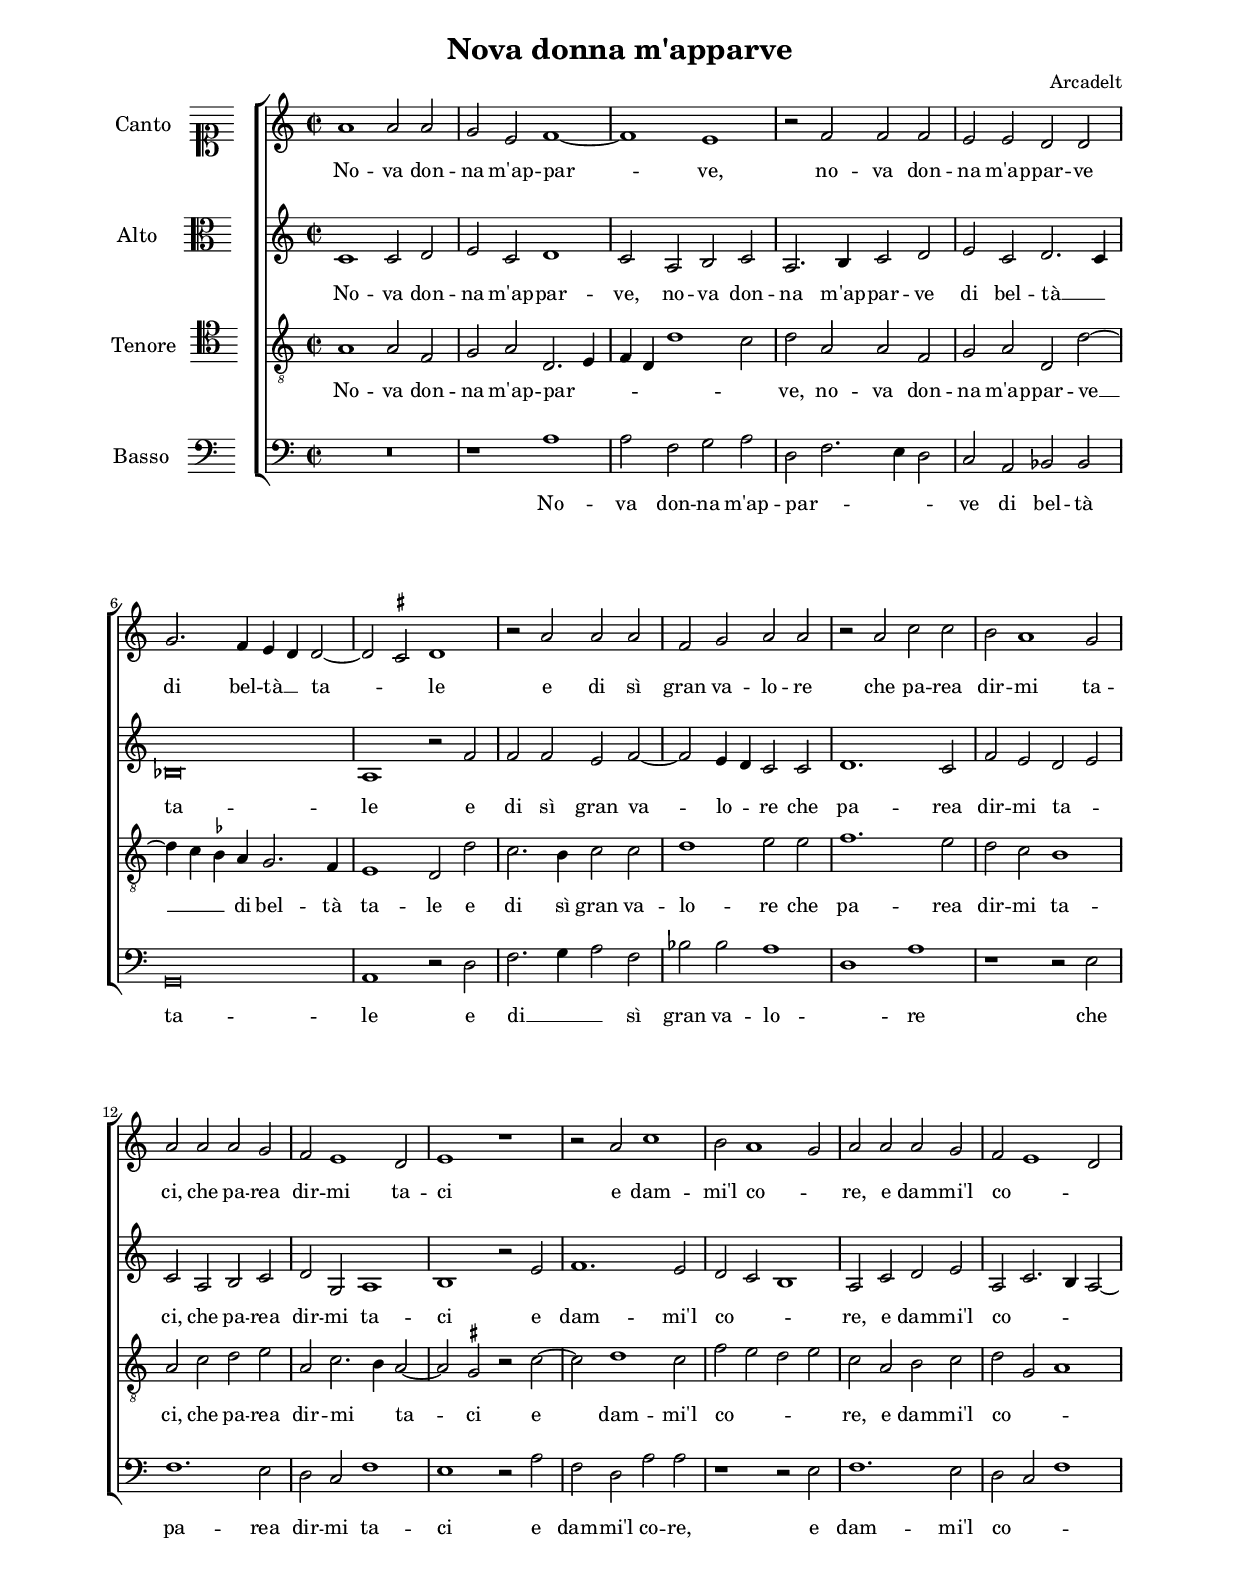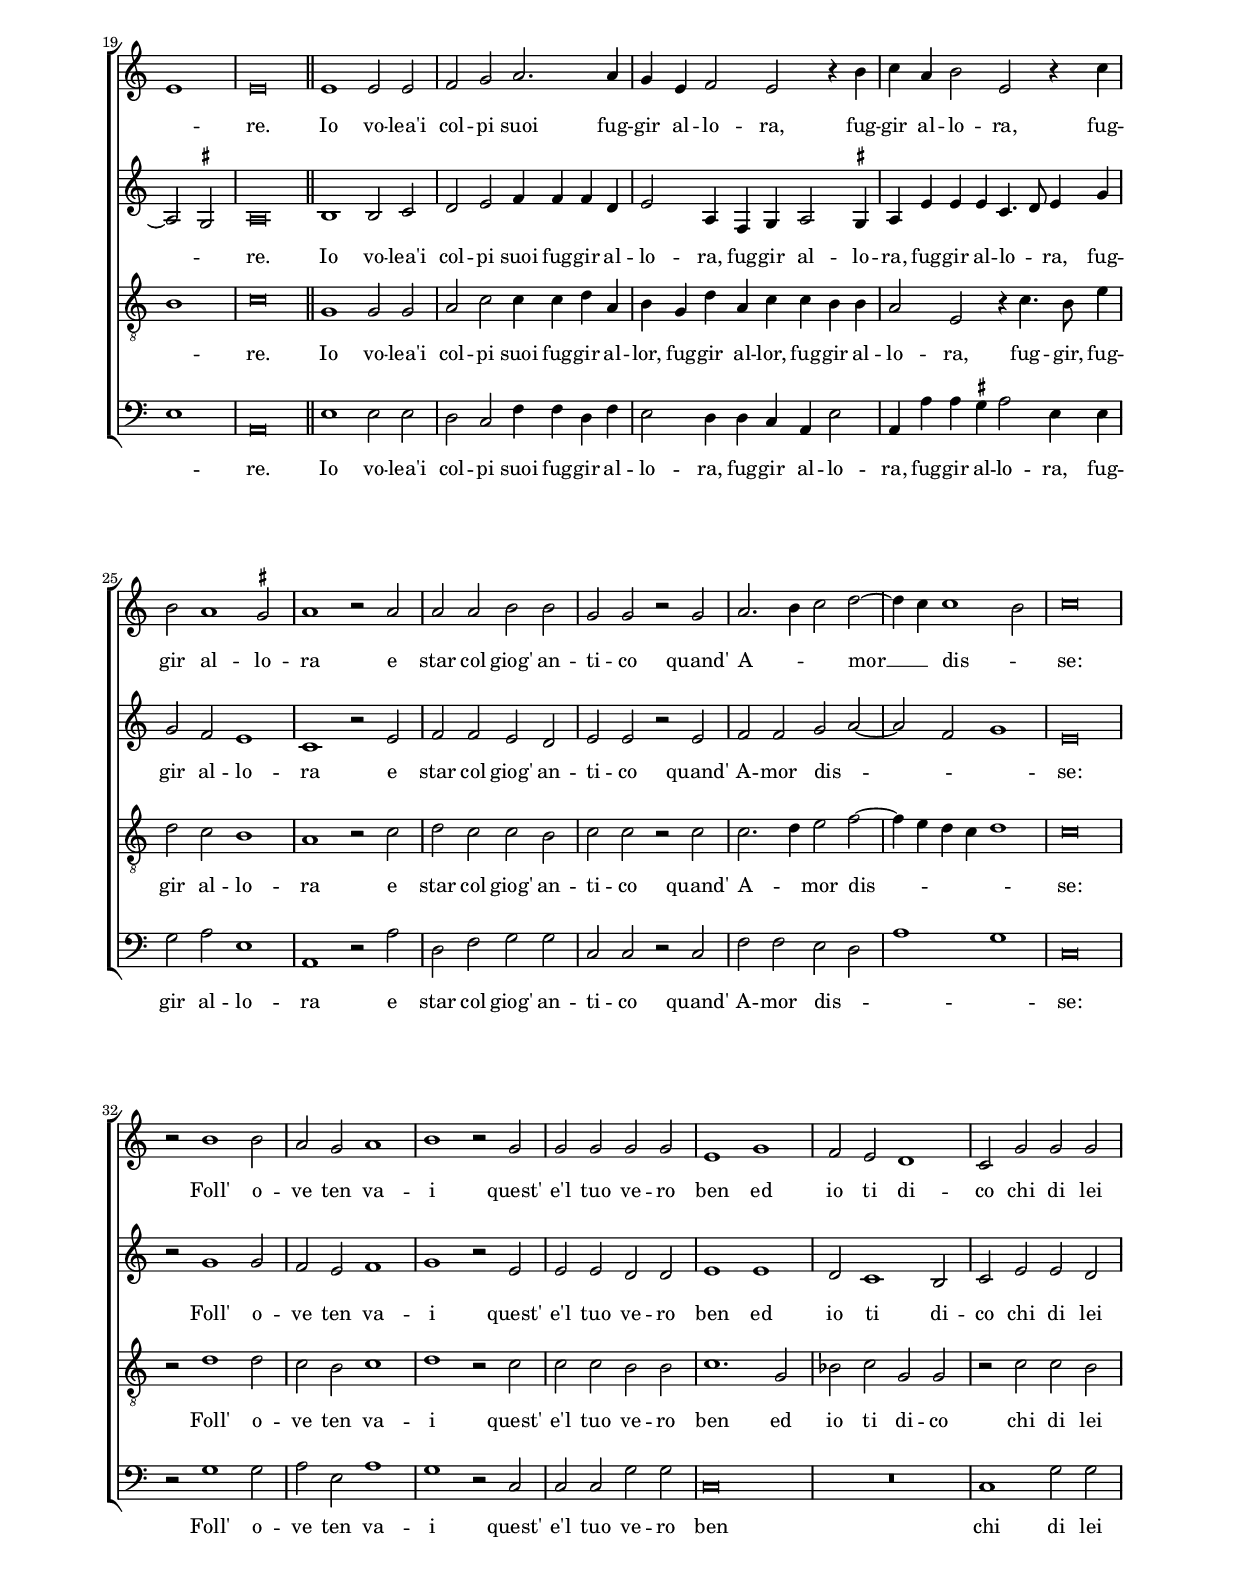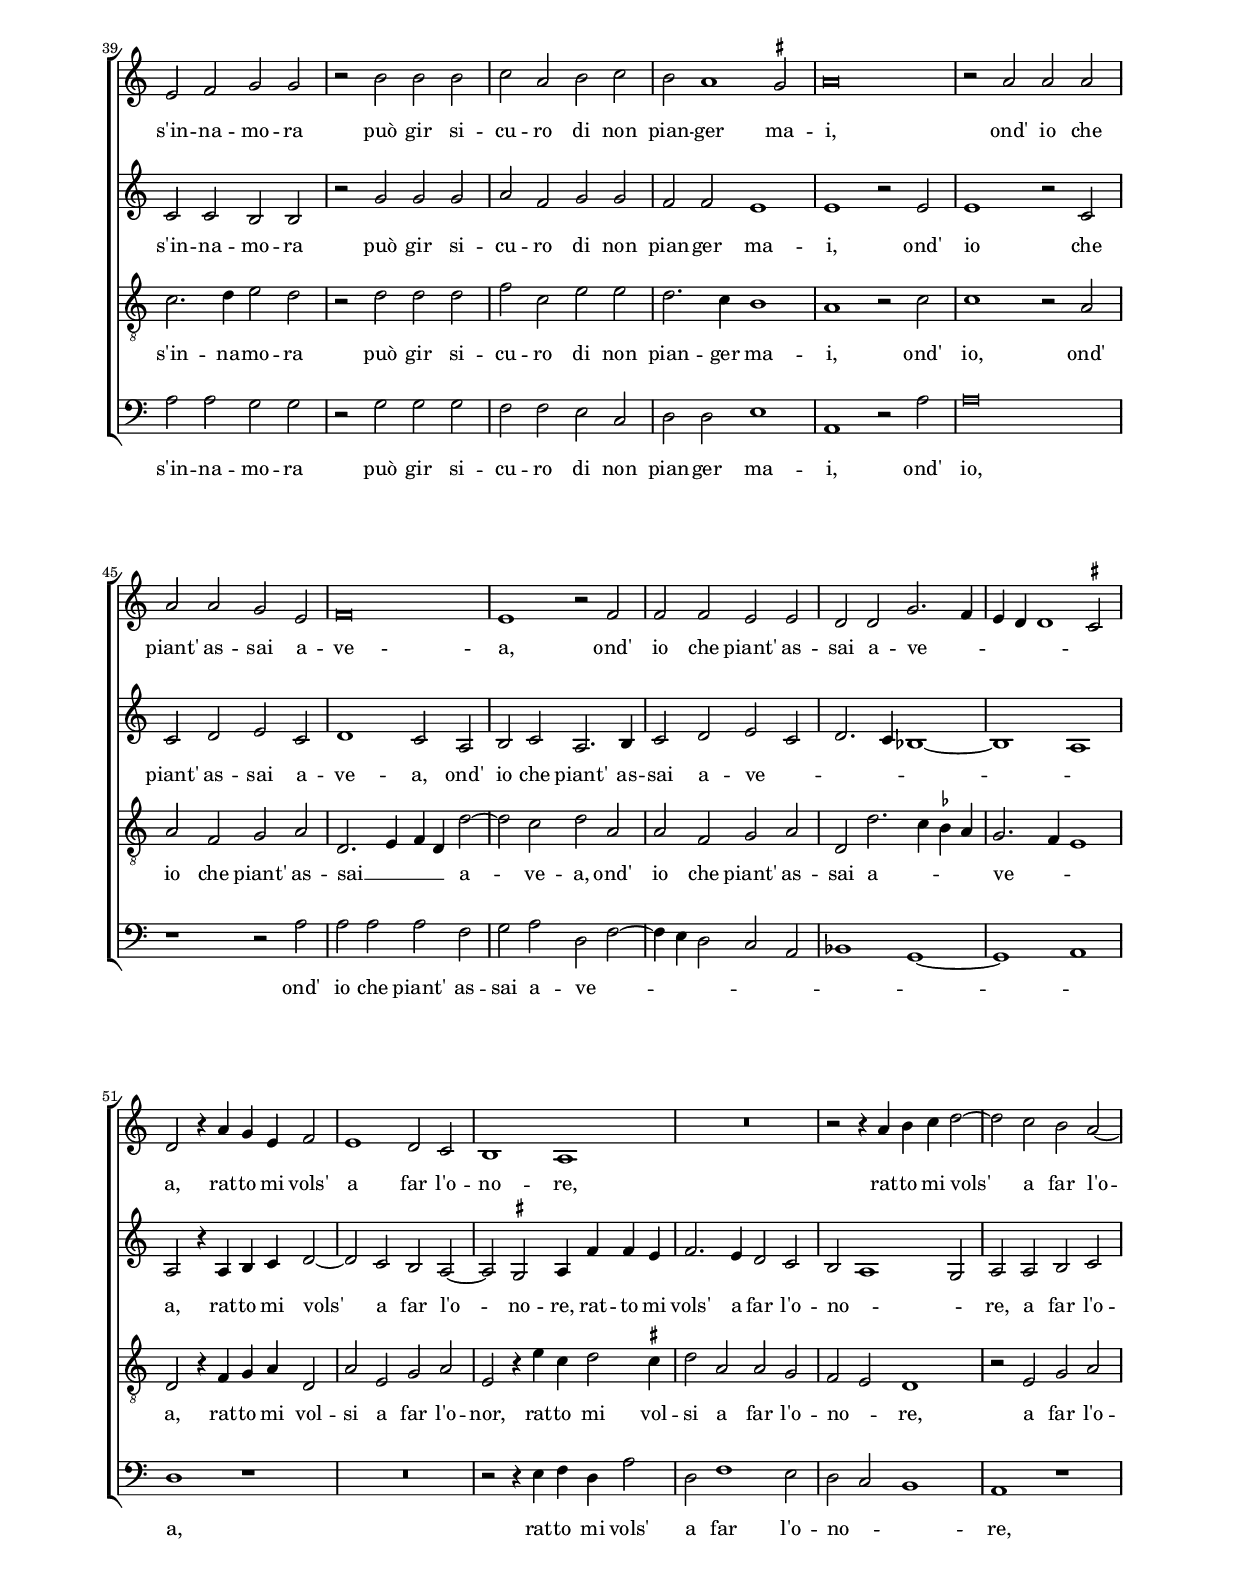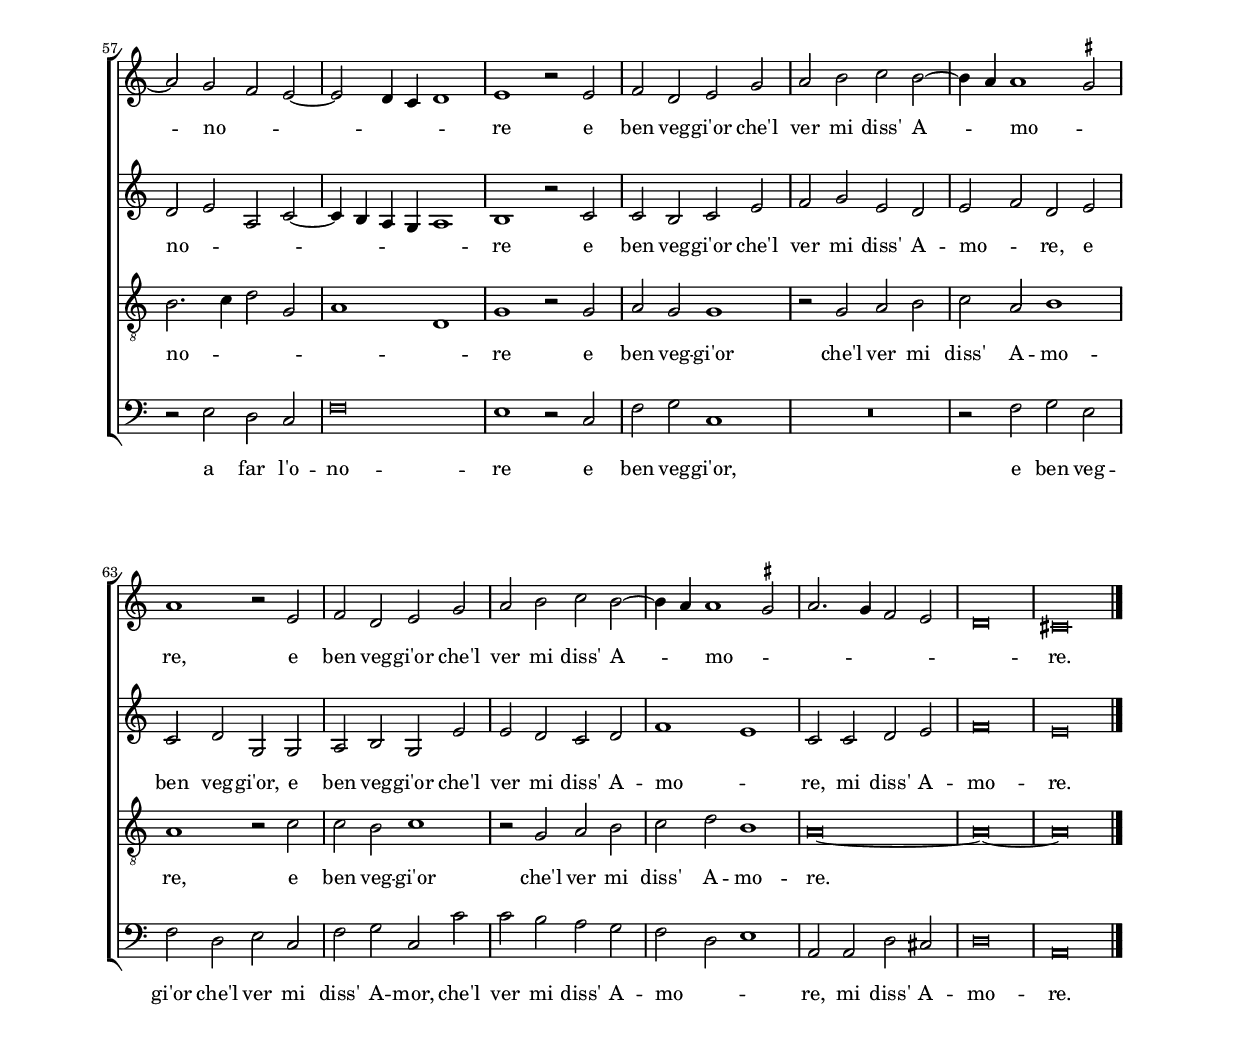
\header
{
  title="Nova donna m'apparve"
  composer="Arcadelt"
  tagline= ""
}

\version "2.18.2"
\include "deutsch.ly"
#(set-global-staff-size 16)
% #(set-default-paper-size "letter")
#(ly:set-option 'point-and-click #f)

	
global = {
	\key c \major
	\time 2/2 \set Score.measureLength = #(ly:make-moment 2/1)
	\skip 1*36
	\set Score.measureLength = #(ly:make-moment 1/1)
	\skip 1*1
	\set Score.measureLength = #(ly:make-moment 2/1)
	\skip 1*2 \bar "||"
	\skip 1*98 \bar "|."
	}

	ficta = { \once \set suggestAccidentals = ##t }
	
	forget = #(define-music-function (parser location music) (ly:music?) #{
		\accidentalStyle forget
		$music
		\accidentalStyle default
		#})
	
	m = \melisma
	me = \melismaEnd


\paper
	{
	top-margin = 2 \cm
	bottom-margin = 2 \cm
	left-margin = 2 \cm
	right-margin = 2 \cm
	ragged-bottom = ##f
	ragged-last-bottom = ##t
	print-page-number = ##f
	system-system-spacing = #'((basic-distance . 20) (minimum-distance . 14) (padding . 8) (strechability . 150))
%	systems-per-page = 3
%	min-systems-per-page = 3
%	oddHeaderMarkup = \markup { \fill-line { \null \null \column \right-align { \fontsize #1 \fromproperty #'page:page-number-string \null } } }
%	evenHeaderMarkup = \markup { \column \right-align { \fontsize #1 \fromproperty #'page:page-number-string \null } }
	}


incipitcantus = \markup { \score {
	{
	\set Staff.instrumentName = \markup { \fontsize #1 "Canto" }
	\key c \major
	\clef soprano
	s4 \bar ""
	}
	\layout  {
	raggedright = ##t
	indent = 1.5 \cm
	line-width = 2.3\cm
	\context { \Staff \remove Time_signature_engraver }
	\override Staff.Clef.Y-extent = #'(0 . 0)
	}} \hspace #1 }
	
      
incipitaltus = \markup { \score {
	{
	\set Staff.instrumentName = \markup { \fontsize #1 "Alto" }
	\key c \major
	\clef alto
	s4 \bar ""
	}
	\layout  {
	raggedright = ##t
	indent = 1.5 \cm
	line-width = 2.3\cm
	\context { \Staff \remove Time_signature_engraver }
	\override Staff.Clef.Y-extent = #'(0 . 0)
	}} \hspace #1 }


incipittenor = \markup { \score {
	{
	\set Staff.instrumentName = \markup { \fontsize #1 "Tenore" }
	\key c \major
	\clef tenor
	s4 \bar ""
	}
	\layout  {
	raggedright = ##t
	indent = 1.5 \cm
	line-width = 2.3\cm
	\context { \Staff \remove Time_signature_engraver }
	\override Staff.Clef.Y-extent = #'(0 . 0)
	}} \hspace #1 }


incipitbassus = \markup { \score {
	{
	\set Staff.instrumentName = \markup { \fontsize #1 "Basso" }
	\key c \major
	\clef bass
	s4 \bar ""
	}
	\layout  {
	raggedright = ##t
	indent = 1.5 \cm
	line-width = 2.3\cm
	\context { \Staff \remove Time_signature_engraver }
	\override Staff.Clef.Y-extent = #'(0 . 0)
	}} \hspace #1 }


cantus =  \relative c''
	{
	a1 a2 a
	g2 e f1~
	f1 e
	r2 f f f
%5
	e2 e d d |
	g2. f4 e \m d \me d2~
	d2 \m \ficta cis \me d1
	r2 a' a a
	f2 g a a
%10
	r2 a c c |
	h2 a1 g2
	a2 a a g
	f2 e1 d2
	e1 r
%15
	r2 a c1 |
	h2 a1 \m g2 \me
	a2 a a g
	f2 \m e1 d2
	e1 \me
%20
	e\breve |
	e1 e2 e
	f2 g a2. a4
	g4 e f2 e r4 h'
	c4 a h2 e, r4 c'
%25
	h2 a1 \ficta gis2 |
	a1 r2 a
	a2 a h h
	g2 g r g
	a2. \m h4 c2 \me d~
%30
	d4 \m c \me c1 \m h2 \me |
	c\breve
	r2 h1 h2
	a2 g a1
	h1 r2 g
%35
	g2 g g g |
	e1 g
	f2 e d1
	c2 g' g g
	e2 f g g
%40
	r2 h h h |
	c2 a h c
	h2 a1 \ficta gis2
	a\breve
	r2 a a a
%45
	a2 a g e |
	f\breve
	e1 r2 f
	f2 f e e
	d2 d g2. \m f4
%50
	e4 d d1 \ficta cis2 \me |
	d2 r4 a' g e f2 
	e1 d2 c
	h1 a
	R\breve
%55
	r2 r4 a' h c d2~ |
	d2 c h a~
	a2 g \m f e~
	e2 d4 c d1 \me
	e1 r2 e
%60
	f2 d e g |
	a2 h c h~
	h4 \m a \me a1 \m \ficta gis2 \me
	a1 r2 e
	f2 d e g
%65
	a2 h c h~ |
	h4 \m a \me a1 \m \ficta gis2
	a2. g4 f2 e
	d\breve \me
	cis\breve |
	}


altus =  \relative c'
        {
	c1 c2 d
	e2 c d1
	c2 a h c
	a2. h4 c2 d
%5
	e2 c d2. \m c4 \me |
	b\breve
	a1 r2 f'
	f2 f e f~
	f2 e4 \m d \me c2 c
%10
	d1. c2 |
	f2 e d \m e \me
	c2 a h c
	d2 g, a1
	h1 r2 e
%15
	f1. e2 |
	d2 \m c h1 \me
	a2 c d e
	a,2 \m c2. h4 a2~
	a2 \ficta gis \me
%20
	a\breve |
	h1 h2 c
	d2 e f4 f f d
	e2 a,4 f g a2 \ficta gis4
	a4 e' e e c4. \m d8 \me e4 g
%25
	g2 f e1 |
	c1 r2 e
	f2 f e d
	e2 e r e
	f2 f g \m a~
%30
	a2 f g1 \me |
	e\breve
	r2 g1 g2
	f2 e f1
	g1 r2 e
%35
	e2 e d d |
	e1 e
	d2 c1 h2
	c2 e e d
	c2 c h h
%40
	r2 g' g g |
	a2 f g g
	f2 f e1
	e1 r2 e
	e1 r2 c
%45
	c2 d e c |
	d1 c2 a
	h2 c a2. h4
	c2 d e \m c
	d2. c4 b1~
%50
	b1 a \me |
	a2 r4 a h c d2~
	d2 c h a~
	a2 \ficta gis a4 f' f e
	f2. e4 d2 c
%55
	h2 \m a1 \ficta g2 \me |
	a2 a h c
	d2 \m e a, c~
	c4 h a g a1 \me
	h1 r2 c
%60
	c2 h c e |
	f2 g e d
	e2 \m f \me d e
	c2 d g, g
	a2 h g e'
%65
	e2 d c d |
	f1 \m e \me
	c2 c d e
	f\breve
	e\breve |
	}


tenor =  \relative c'
	{
	a1 a2 f
	g2 a d,2. \m e4
	f4 d d'1 c2 \me
	d2 a a f
%5
	g2 a d, d'~ |
	d4 \m c \ficta b \me a g2. f4
	e1 d2 d'
	c2. h4 c2 c
	d1 e2 e
%10
	f1. e2 |
	d2 c h1
	a2 c d e
	a,2 c2. \m h4 \me a2~
	a2 \ficta gis r c~
%15
	c2 d1 c2 |
	f2 \m e d e \me
	c2 a h c
	d2 \m g, a1
	h1 \me
%20
	c\breve |
	g1 g2 g
	a2 c c4 c d a
	h4 g d' a c c h h
	a2 e r4 c'4. h8 e4
%25
	d2 c h1 |
	a1 r2 c
	d2 c c h
	c2 c r c
	c2. \m d4 \me e2 f~
%30
	f4 \m e d c d1 \me |
	c\breve
	r2 d1 d2
	c2 h c1
	d1 r2 c
%35
	c2 c h h |
	c1. g2
	b2 c g g
	r2 c c h
	c2. d4 e2 d
%40
	r2 d d d |
	f2 c e e
	d2. c4 h1
	a1 r2 c
	c1 r2 a
%45
	a2 f g a |
	d,2. \m e4 f d \me d'2~
	d2 c d a
	a2 f g a
	d,2 d'2. \m c4 \ficta b a \me
%50
	g2. \m f4 e1 \me |
	d2 r4 f g a d,2
	a'2 e g a
	e2 r4 e' c d2 \ficta cis4
	d2 a a g
%55
	f2 \m e \me d1 |
	r2 e g a
	h2. \m c4 d2 g,
	a1 d, \me
	g1 r2 g
%60
	a2 g g1 |
	r2 g a h
	c2 a h1
	a1 r2 c
	c2 h c1
%65
	r2 g a h |
	c2 d h1
	a\breve~
	a\breve~
	a\breve |
	}


bassus  =  \relative c
	{
	R\breve
	r1 a'
	a2 f g a
	d,2 \m f2. e4 d2 \me
%5
	c2 a b b |
	g\breve
	a1 r2 d
	f2. \m g4 a2 \me f
	b2 b a1 \m
%10
	d,\me a'1 |
	r1 r2 e
	f1. e2
	d2 c f1
	e1 r2 a
%15
	f2 d a' a |
	r1 r2 e
	f1. e2
	d2 \m c f1
	e1 \me
%20
	a,\breve |
	e'1 e2 e
	d2 c f4 f d f
	e2 d4 d c a e'2
	a,4 a' a \ficta gis a2 e4  e
%25
	g2 a e1 |
	a,1 r2 a'
	d,2 f g g
	c,2 c r c
	f2 f e \m d
%30
	a'1 g \me |
	c,\breve
	r2 g'1 g2
	a2 e a1
	g1 r2 c,
%35
	c2 c g' g |
	c,\breve
	R\breve
	c1 g'2 g
	a2 a g g
%40
	r2 g g g |
	f2 f e c
	d2 d e1
	a,1 r2 a'
	a\breve
%45
	r1 r2 a |
	a2 a a f
	g2 a d, \m f~
	f4 e d2 c a
	b1 g~
%50
	g1 a \me |
	d1 r
	R\breve
	r2 r4 e f d a'2
	d,2 f1 e2 
%55
	d2 \m c h1 \me |
	a1 r
	r2 e' d c
	f\breve
	e1 r2 c
%60
	f2 g c,1 |
	R\breve
	r2 f g e
	f2 d e c
	f2 g c, c'
%65
	c2 h a g |
	f2 \m d e1 \me
	a,2 a d cis
	d\breve
	a\breve |
	}

lyricscantus = \lyricmode {
	No -- va don -- na m'ap -- par -- ve,
	no -- va don -- na m'ap -- par -- ve
	di bel -- tà __ ta -- le e di sì gran va -- lo -- re
	che pa -- rea dir -- mi ta -- ci,
	che pa -- rea dir -- mi ta -- ci e dam -- mi'l co -- re,
	e dam -- mi'l co -- re.
	Io vo -- lea'i col -- pi suoi fug -- gir al -- lo -- ra,
	fug -- gir al -- lo -- ra,
	fug -- gir al -- lo -- ra
	e star col giog' an -- ti -- co
	quand' A -- mor __ dis -- se: Foll' o -- ve ten va -- i
	quest' e'l tuo ve -- ro ben ed io ti di -- co
	chi di lei s'in -- na -- mo -- ra
	può gir si -- cu -- ro di non pian -- ger ma -- i,
	ond' io che piant' as -- sai a -- ve -- a,
	ond' io che piant' as -- sai a -- ve -- a,
	rat -- to mi vols' a far l'o -- no -- re,
	rat -- to mi vols' a far l'o -- no -- re
	e ben veg -- gi'or che'l ver mi diss' A -- mo -- re,
	e ben veg -- gi'or che'l ver mi diss' A -- mo -- re.
	}


lyricsaltus = \lyricmode {
	No -- va don -- na m'ap -- par -- ve,
	no -- va don -- na m'ap -- par -- ve
	di bel -- tà __ ta -- le e di sì gran va -- lo -- re
	che pa -- rea dir -- mi ta -- ci,
	che pa -- rea dir -- mi ta -- ci e dam -- mi'l co -- re,
	e dam -- mi'l co -- re.
	Io vo -- lea'i col -- pi suoi fug -- gir al -- lo -- ra,
	fug -- gir al -- lo -- ra,
	fug -- gir al -- lo -- ra,
	fug -- gir al -- lo -- ra
	e star col giog' an -- ti -- co
	quand' A -- mor dis -- se: Foll' o -- ve ten va -- i
	quest' e'l tuo ve -- ro ben ed io ti di -- co
	chi di lei s'in -- na -- mo -- ra
	può gir si -- cu -- ro di non pian -- ger ma -- i,
	ond' io che piant' as -- sai a -- ve -- a,
	ond' io che piant' as -- sai a -- ve -- a,
	rat -- to mi vols' a far l'o -- no -- re,
	rat -- to mi vols' a far l'o -- no -- re,
	a far l'o -- no -- re
	e ben veg -- gi'or che'l ver mi diss' A -- mo -- re,
	e ben veg -- gi'or,
	e ben veg -- gi'or che'l ver mi diss' A -- mo -- re,
	mi diss' A -- mo -- re.
	}


lyricstenor = \lyricmode {
	No -- va don -- na m'ap -- par -- ve,
	no -- va don -- na m'ap -- par -- ve __
	di bel -- tà ta -- le e di sì gran va -- lo -- re
	che pa -- rea dir -- mi ta -- ci,
	che pa -- rea dir -- mi ta -- ci e dam -- mi'l co -- re,
	e dam -- mi'l co -- re.
	Io vo -- lea'i col -- pi suoi fug -- gir al -- lor,
	fug -- gir al -- lor,
	fug -- gir al -- lo -- ra,
	fug -- gir,
	fug -- gir al -- lo -- ra
	e star col giog' an -- ti -- co
	quand' A -- mor dis -- se: Foll' o -- ve ten va -- i
	quest' e'l tuo ve -- ro ben ed io ti di -- co
	chi di lei s'in -- na -- mo -- ra
	può gir si -- cu -- ro di non pian -- ger ma -- i,
	ond' io,
	ond' io che piant' as -- sai __ a -- ve -- a,
	ond' io che piant' as -- sai a -- ve -- a,
	rat -- to mi vol -- si a far l'o -- nor,
	rat -- to mi vol -- si a far l'o -- no -- re,
	a far l'o -- no -- re
	e ben veg -- gi'or che'l ver mi diss' A -- mo -- re,
	e ben veg -- gi'or che'l ver mi diss' A -- mo -- re.
	}


lyricsbassus = \lyricmode {
	No -- va don -- na m'ap -- par -- ve
	di bel -- tà ta -- le e di __ sì gran va -- lo -- re
	che pa -- rea dir -- mi ta -- ci e dam -- mi'l co -- re,
	e dam -- mi'l co -- re.
	Io vo -- lea'i col -- pi suoi fug -- gir al -- lo -- ra,
	fug -- gir al -- lo -- ra,
	fug -- gir al -- lo -- ra,
	fug -- gir al -- lo -- ra
	e star col giog' an -- ti -- co
	quand' A -- mor dis -- se: Foll' o -- ve ten va -- i
	quest' e'l tuo ve -- ro ben
	chi di lei s'in -- na -- mo -- ra
	può gir si -- cu -- ro di non pian -- ger ma -- i,
	ond' io,
	ond' io che piant' as -- sai a -- ve -- a,
	rat -- to mi vols' a far l'o -- no -- re,
	a far l'o -- no -- re
	e ben veg -- gi'or,
	e ben veg -- gi'or che'l ver mi diss' A -- mor,
	che'l ver mi diss' A -- mo -- re,
	mi diss' A -- mo -- re.
	}


\score
{  
  % \transpose {
	\new ChoirStaff \with { \override StaffGrouper.staff-staff-spacing.basic-distance = #13 }
	<<

	\new Staff << \global
	\new Voice="v1" {
		\set Staff.instrumentName=\incipitcantus
		\set Staff.midiInstrument = "reed organ"
		\clef "treble"
		\cantus }
	\new Lyrics \lyricsto "v1" {\lyricscantus }
	>>


	\new Staff << \global
	\new Voice="v2" {
		\set Staff.instrumentName=\incipitaltus
		\set Staff.midiInstrument = "reed organ"
		\clef "treble" 
		\altus}
	\new Lyrics \lyricsto "v2" {\lyricsaltus }
	>>


	\new Staff << \global
	\new Voice="v3" {
		\set Staff.instrumentName=\incipittenor
		\set Staff.midiInstrument = "reed organ"
		\clef "G_8"
		\tenor }
	\new Lyrics \lyricsto "v3" {\lyricstenor }
	>>


	\new Staff << \global
	\new Voice="v4" {
		\set Staff.instrumentName=\incipitbassus
		\set Staff.midiInstrument = "reed organ"
		\clef "bass" 
		\bassus }
	\new Lyrics \lyricsto "v4" {\lyricsbassus}
	>>

	>>
	% } % transpose

	\layout
	{
	indent = 2.5 \cm
	\context { \Lyrics \override VerticalAxisGroup.nonstaff-relatedstaff-spacing.padding = #2 }
	\context { \Staff \override TimeSignature.break-visibility = #end-of-line-invisible }
%	\context { \Staff \override InstrumentName.X-offset = #'-25 }
	\context { \Voice \override Slur.transparent = ##t }
%	\context { \Voice \override AccidentalSuggestion.avoid-slur = #'ignore }
%	\context { \Voice \override AccidentalSuggestion.outside-staff-priority = ##f }
%	\context { \Score \override BarNumber.padding = #2 }
	\context { \Voice \override NoteHead.style = #'baroque }
	}

\midi
	{
    	\tempo 2 = 90
	}
	
}


% EOF